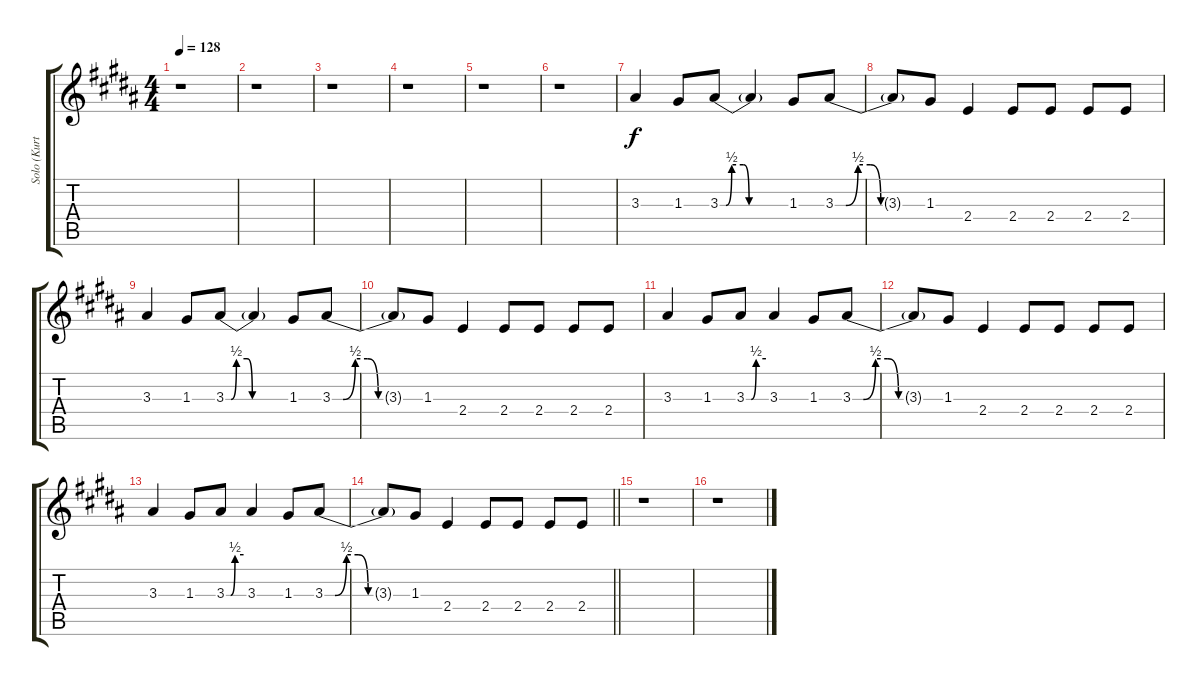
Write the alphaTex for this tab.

\track ("Solo (Kurt)" "Solo (Kurt") {instrument overdrivenguitar}
\staff {score tabs}
\tuning (E4 B3 G3 D3 A2 E2) {hide}
\ts (4 4)
\tempo 128
\clef g2
\ks b
r.1{dy f} |
r.1 |
r.1 |
r.1 |
r.1 |
r.1 |
3.3.4 1.3.8 3.3{be (custom 0 0 5 0 10 2 20 2 25 0 60 0)}.8 3.3{t}.4 1.3.8 3.3{be (custom 0 0 7 0 15 2 23 2 30 0 60 0)}.8 |
3.3{t}.8 1.3.8 2.4.4 2.4.8 2.4.8 2.4.8 2.4.8 |
3.3.4 1.3.8 3.3{be (custom 0 0 5 0 10 2 20 2 25 0 60 0)}.8 3.3{t}.4 1.3.8 3.3{be (custom 0 0 7 0 15 2 23 2 30 0 60 0)}.8 |
3.3{t}.8 1.3.8 2.4.4 2.4.8 2.4.8 2.4.8 2.4.8 |
3.3.4 1.3.8 3.3{be (custom 0 0 15 0 30 2 60 2)}.8 3.3.4 1.3.8 3.3{be (custom 0 0 7 0 15 2 23 2 30 0 60 0)}.8 |
3.3{t}.8 1.3.8 2.4.4 2.4.8 2.4.8 2.4.8 2.4.8 |
3.3.4 1.3.8 3.3{be (custom 0 0 15 0 30 2 60 2)}.8 3.3.4 1.3.8 3.3{be (custom 0 0 7 0 15 2 23 2 30 0 60 0)}.8 |
\barLineRight lightlight
3.3{t}.8{volume 12} 1.3.8 2.4.4 2.4.8 2.4.8 2.4.8 2.4.8 |
\section ("" "")
r.1 |
r.1
